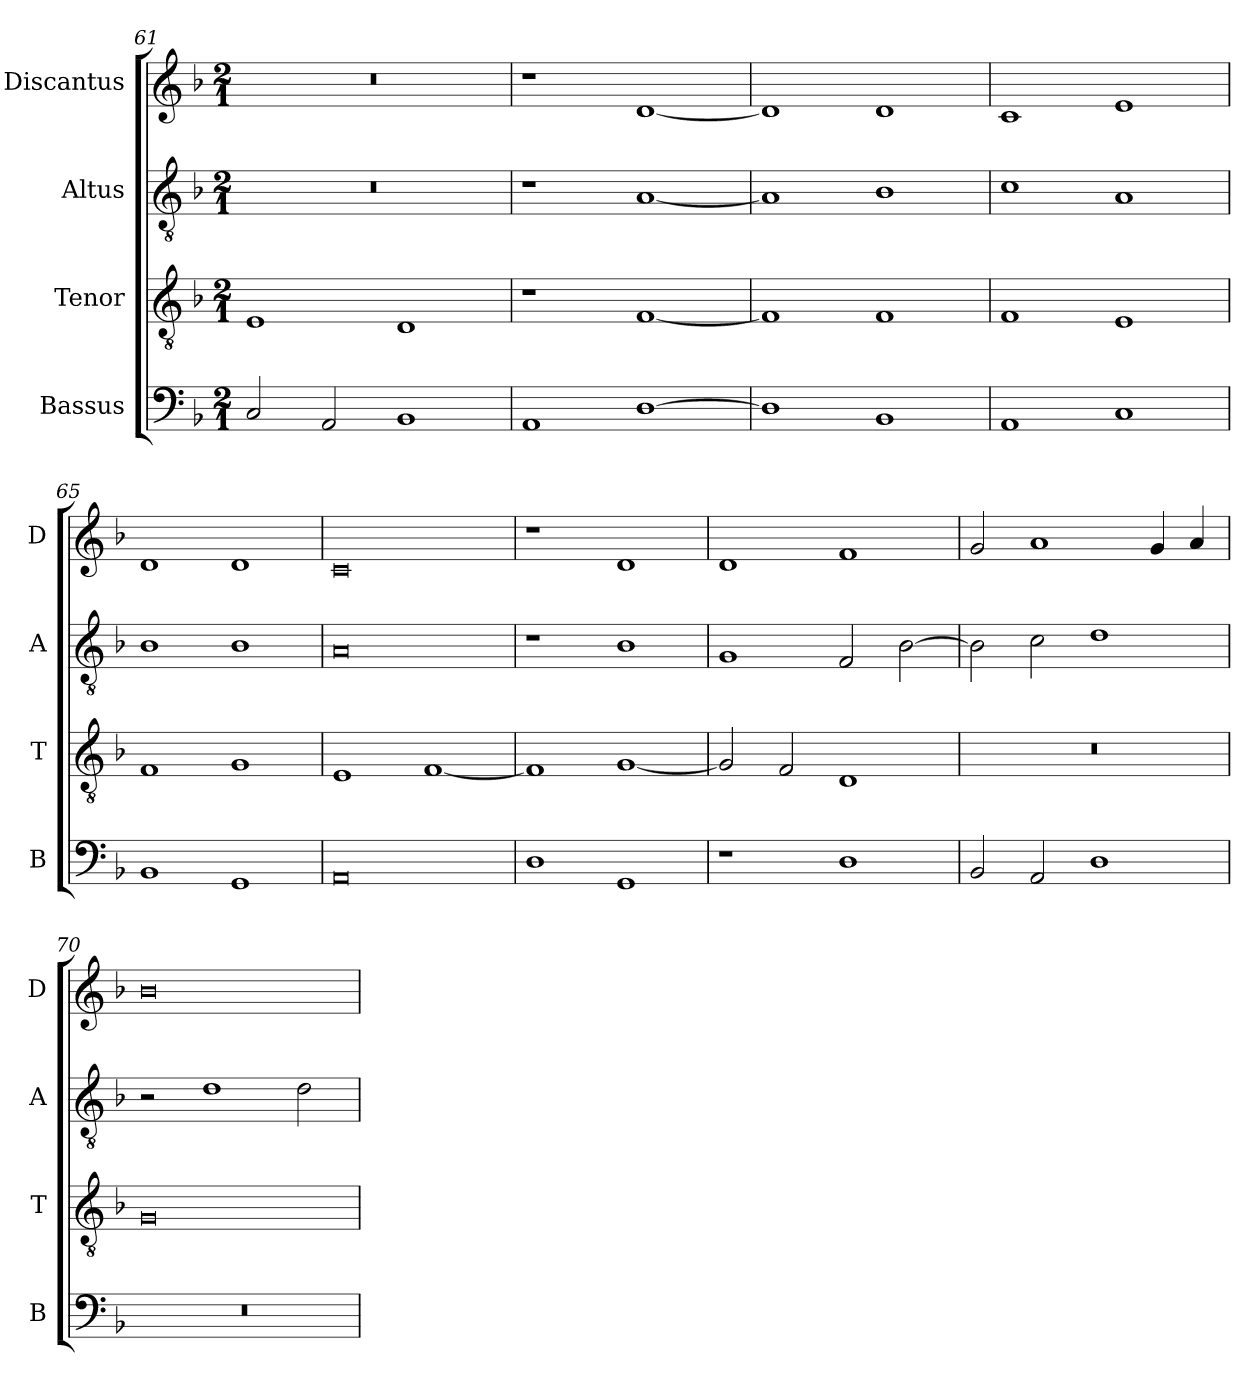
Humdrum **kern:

**kern	**kern	**kern	**kern
*part4	*part3	*part2	*part1
*staff4	*staff3	*staff2	*staff1
*I"Bassus	*I"Tenor	*I"Altus	*I"Discantus
*I'B	*I'T	*I'A	*I'D
*clefF4	*clefGv2	*clefGv2	*clefG2
*k[b-]	*k[b-]	*k[b-]	*k[b-]
*M2/1	*M2/1	*M2/1	*M2/1
=61	=61	=61	=61
2C/	1E	0r	0r
2AA/	.	.	.
1BB-	1D	.	.
=62	=62	=62	=62
1AA	1r	1r	1r
[1D	[1F	[1A	[1d
=63	=63	=63	=63
1D]	1F]	1A]	1d]
1BB-	1F	1B-	1d
=64	=64	=64	=64
1AA	1F	1c	1c
1C	1E	1A	1e
=65	=65	=65	=65
1BB-	1F	1B-	1d
1GG	1G	1B-	1d
=66	=66	=66	=66
0AA	1E	0A	0c
.	[1F	.	.
=67	=67	=67	=67
1D	1F]	1r	1r
1GG	[1G	1B-	1d
=68	=68	=68	=68
1r	2G/]	1G	1d
.	2F/	.	.
1D	1D	2F/	1f
.	.	[2B-\	.
=69	=69	=69	=69
2BB-/	0r	2B-\]	2g/
2AA/	.	2c\	1a
1D	.	1d	.
.	.	.	4g/
.	.	.	4a/
=70	=70	=70	=70
0r	0G	2r	0b-
.	.	1d	.
.	.	2d\	.
=	=	=	=
*-	*-	*-	*-
